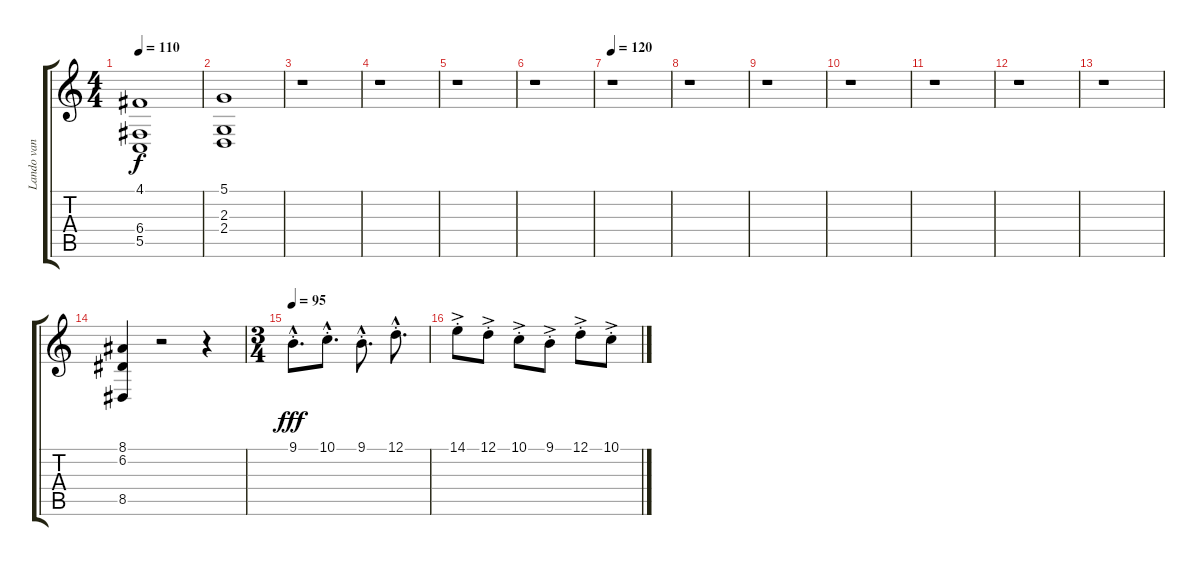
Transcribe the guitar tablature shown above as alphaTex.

\track ("Lando van Gils" "Lando van ") {instrument stringensemble1}
\staff {score tabs}
\tuning (D4 A3 F3 C3 G2 D2) {hide}
\ts (4 4)
\tempo 110
\clef g2
\ks c
(4.1 6.4 5.5).1{dy f} |
(5.1 2.3 2.4).1 |
r.1 |
r.1 |
r.1 |
r.1 |
\tempo 120
r.1 |
r.1 |
r.1 |
r.1 |
r.1 |
r.1 |
r.1 |
(8.1 6.2 8.5).4 r.2 r.4 |
\ts (3 4)
\tempo 95
9.1{hac st}.8{d dy fff} 10.1{hac st}.8{d} 9.1{hac st}.8{d} 12.1{hac st}.8{d} |
14.1{ac st}.8 12.1{ac st}.8 10.1{ac st}.8 9.1{ac st}.8 12.1{ac st}.8 10.1{ac st}.8
